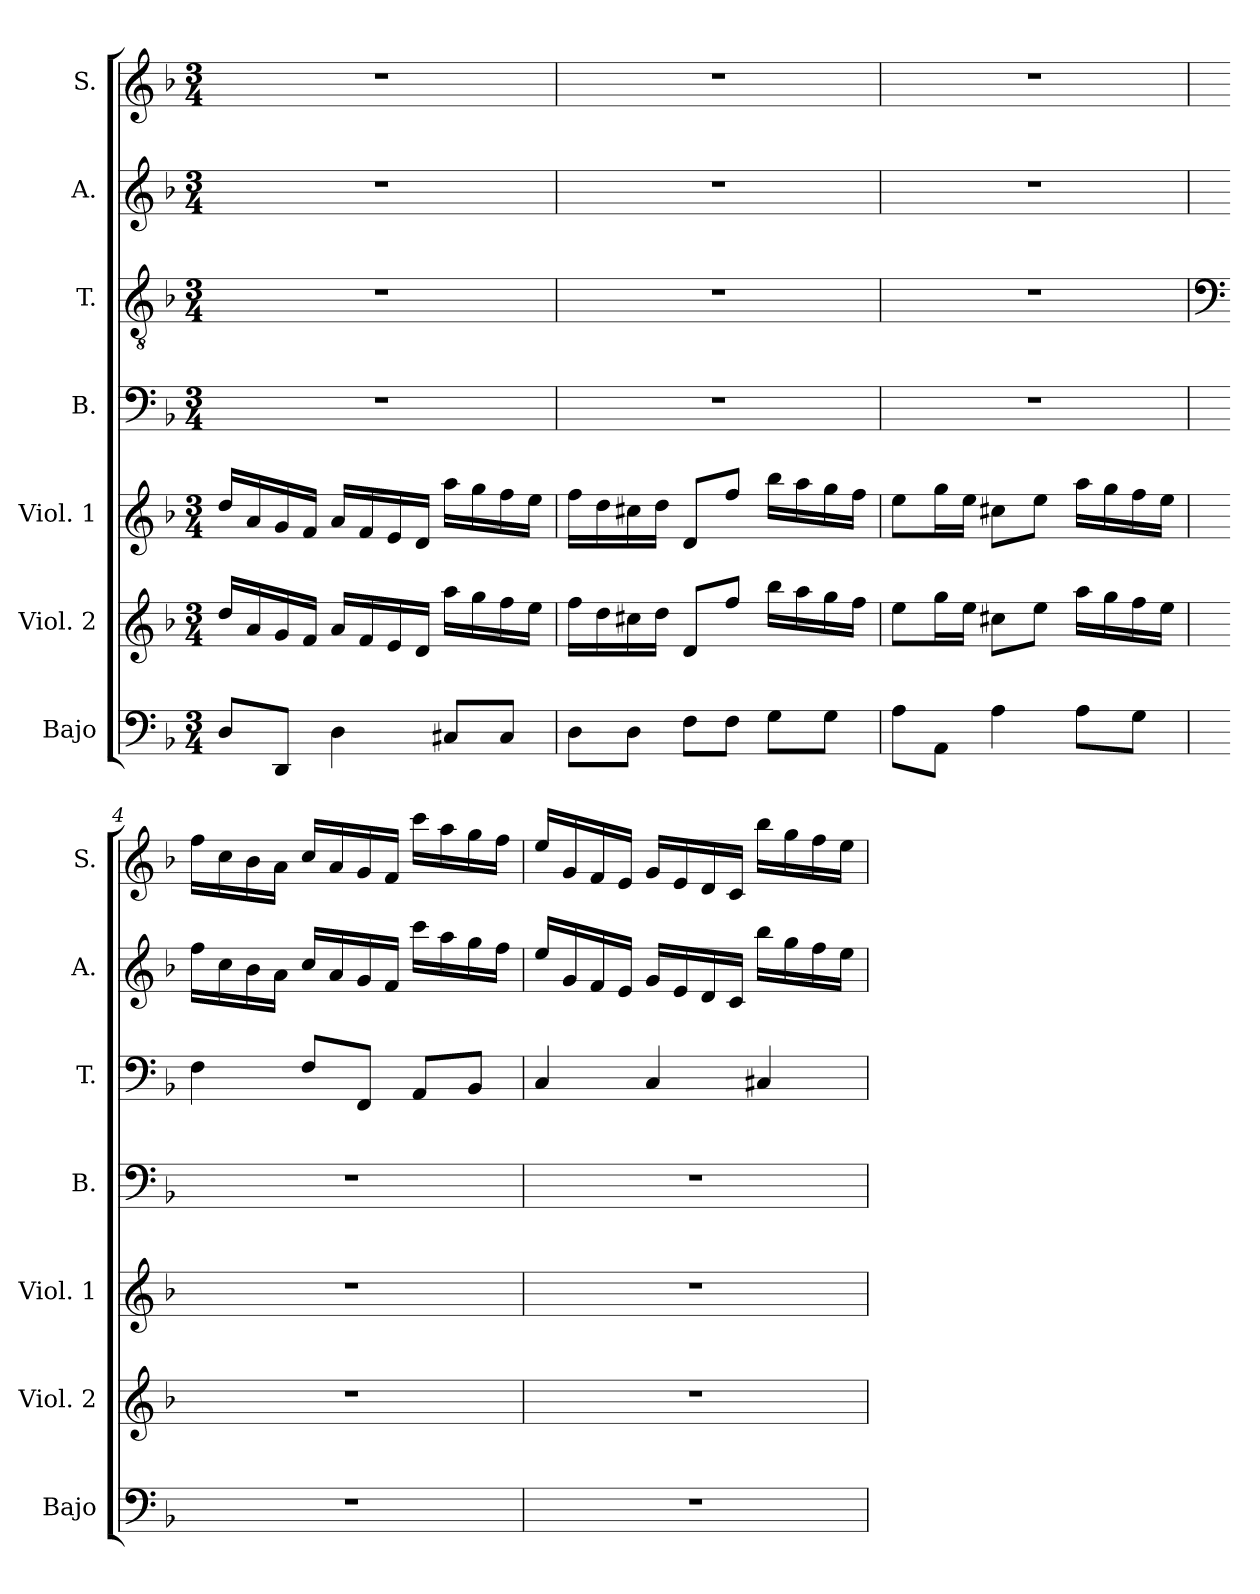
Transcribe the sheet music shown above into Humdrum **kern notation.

**kern	**kern	**kern	**kern	**kern	**kern	**kern
*part7	*part6	*part5	*part4	*part3	*part2	*part1
*staff7	*staff6	*staff5	*staff4	*staff3	*staff2	*staff1
*I"Bajo	*I"Viol. 2	*I"Viol. 1	*I"B.	*I"T.	*I"A.	*I"S.
*I'Bajo	*I'Viol. 2	*I'Viol. 1	*I'B.	*I'T.	*I'A.	*I'S.
!!LO:PB:g=z
*clefF4	*clefG2	*clefG2	*clefF4	*clefGv2	*clefG2	*clefG2
*ITrd7c12	*	*	*	*	*	*
*k[b-]	*k[b-]	*k[b-]	*k[b-]	*k[b-]	*k[b-]	*k[b-]
*F:	*F:	*F:	*F:	*F:	*F:	*F:
*M3/4	*M3/4	*M3/4	*M3/4	*M3/4	*M3/4	*M3/4
=1	=1	=1	=1	=1	=1	=1
8DD/L	16dd/LL	16dd/LL	2.r	2.r	2.r	2.r
.	16a/	16a/	.	.	.	.
8DDD/J	16g/	16g/	.	.	.	.
.	16f/JJ	16f/JJ	.	.	.	.
4DD\	16a/LL	16a/LL	.	.	.	.
.	16f/	16f/	.	.	.	.
.	16e/	16e/	.	.	.	.
.	16d/JJ	16d/JJ	.	.	.	.
8CC#X/L	16aa\LL	16aa\LL	.	.	.	.
.	16gg\	16gg\	.	.	.	.
8CC#/J	16ff\	16ff\	.	.	.	.
.	16ee\JJ	16ee\JJ	.	.	.	.
=2	=2	=2	=2	=2	=2	=2
8DD\L	16ff\LL	16ff\LL	2.r	2.r	2.r	2.r
.	16dd\	16dd\	.	.	.	.
8DD\J	16cc#X\	16cc#X\	.	.	.	.
.	16dd\JJ	16dd\JJ	.	.	.	.
8FF\L	8d/L	8d/L	.	.	.	.
8FF\J	8ff/J	8ff/J	.	.	.	.
8GG\L	16bb-\LL	16bb-\LL	.	.	.	.
.	16aa\	16aa\	.	.	.	.
8GG\J	16gg\	16gg\	.	.	.	.
.	16ff\JJ	16ff\JJ	.	.	.	.
=3	=3	=3	=3	=3	=3	=3
8AA\L	8ee\L	8ee\L	2.r	2.r	2.r	2.r
8AAA\J	16gg\L	16gg\L	.	.	.	.
.	16ee\JJ	16ee\JJ	.	.	.	.
4AA\	8cc#X\L	8cc#X\L	.	.	.	.
.	8ee\J	8ee\J	.	.	.	.
8AA\L	16aa\LL	16aa\LL	.	.	.	.
.	16gg\	16gg\	.	.	.	.
8GG\J	16ff\	16ff\	.	.	.	.
.	16ee\JJ	16ee\JJ	.	.	.	.
!!LO:LB:g=z
=4	=4	=4	=4	=4	=4	=4
*	*	*	*	*clefF4	*	*
2.r	2.r	2.r	2.r	4F\	16ff\LL	16ff\LL
.	.	.	.	.	16cc\	16cc\
.	.	.	.	.	16b-\	16b-\
.	.	.	.	.	16a\JJ	16a\JJ
.	.	.	.	8F/L	16cc/LL	16cc/LL
.	.	.	.	.	16a/	16a/
.	.	.	.	8FF/J	16g/	16g/
.	.	.	.	.	16f/JJ	16f/JJ
.	.	.	.	8AA/L	16ccc\LL	16ccc\LL
.	.	.	.	.	16aa\	16aa\
.	.	.	.	8BB-/J	16gg\	16gg\
.	.	.	.	.	16ff\JJ	16ff\JJ
=5	=5	=5	=5	=5	=5	=5
2.r	2.r	2.r	2.r	4C/	16ee/LL	16ee/LL
.	.	.	.	.	16g/	16g/
.	.	.	.	.	16f/	16f/
.	.	.	.	.	16e/JJ	16e/JJ
.	.	.	.	4C/	16g/LL	16g/LL
.	.	.	.	.	16e/	16e/
.	.	.	.	.	16d/	16d/
.	.	.	.	.	16c/JJ	16c/JJ
.	.	.	.	4C#X/	16bb-\LL	16bb-\LL
.	.	.	.	.	16gg\	16gg\
.	.	.	.	.	16ff\	16ff\
.	.	.	.	.	16ee\JJ	16ee\JJ
=	=	=	=	=	=	=
*-	*-	*-	*-	*-	*-	*-
